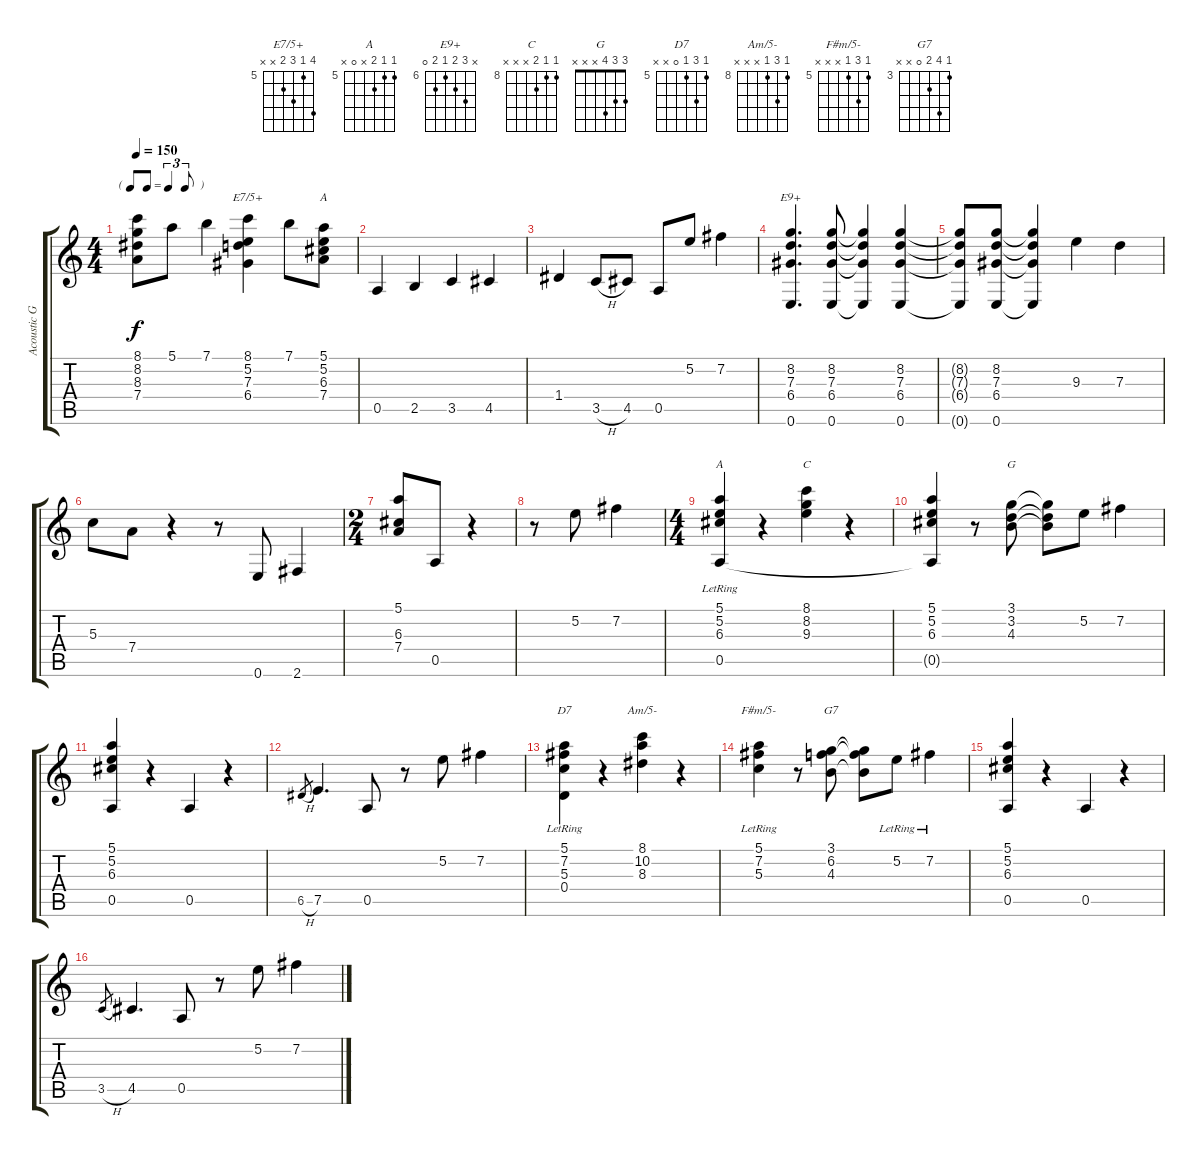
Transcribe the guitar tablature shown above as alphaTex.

\track ("Acoustic Guitar" "Acoustic G") {instrument acousticguitarnylon}
\staff {score tabs}
\tuning (E4 B3 G3 D3 A2 E2) {hide}
\chord ("E7/5+" 8 5 7 6 x x) {firstfret 5}
\chord ("A" 5 5 6 7 0 x) {firstfret 5 barre 5}
\chord ("E9+" x 8 7 6 7 0) {firstfret 6}
\chord ("A" 5 5 6 x 0 x) {firstfret 5}
\chord ("C" 8 8 9 x x x) {firstfret 8}
\chord ("G" 3 3 4 x x x)
\chord ("D7" 5 7 5 0 x x) {firstfret 5}
\chord ("Am/5-" 8 10 8 x x x) {firstfret 8}
\chord ("F#m/5-" 5 7 5 x x x) {firstfret 5}
\chord ("G7" 3 6 4 0 x x) {firstfret 3}
\ts (4 4)
\tf triplet8th
\tempo 150
\clef g2
\ks c
(8.1{t} 8.2{t} 8.3{t} 7.4{t}).8{dy f} 5.1.8 7.1.4 (8.1 5.2 7.3 6.4).4{ch "E7/5+"} 7.1.8 (5.1 5.2 6.3 7.4).8{ch "A"} |
0.5.4 2.5.4 3.5.4 4.5.4 |
1.4.4 3.5{h}.8 4.5.8 0.5.8 5.2.8 7.2.4 |
(8.2 7.3 6.4 0.6).4{d ch "E9+"} (8.2 7.3 6.4 0.6).8 (8.2{t} 7.3{t} 6.4{t} 0.6{t}).4 (8.2 7.3 6.4 0.6).4 |
(8.2{t} 7.3{t} 6.4{t} 0.6{t}).8 (8.2 7.3 6.4 0.6).8 (8.2{t} 7.3{t} 6.4{t} 0.6{t}).4 9.3.4 7.3.4 |
5.3.8 7.4.8 r.4 r.8 0.6.8 2.6.4 |
\ts (2 4)
(5.1 6.3 7.4).8 0.5.8 r.4 |
r.8 5.2.8 7.2.4 |
\ts (4 4)
(5.1 5.2 6.3 0.5{lr}).4{ch "A"} r.4 (8.1 8.2 9.3).4{ch "C"} r.4 |
(5.1 5.2 6.3 0.5{t}).4 r.8 (3.1 3.2 4.3).8{ch "G"} (3.1{t} 3.2{t} 4.3{t}).8 5.2.8 7.2.4 |
(5.1 5.2 6.3 0.5).4 r.4 0.5.4 r.4 |
6.5{h}.8{gr} 7.5.4{d} 0.5.8 r.8 5.2.8 7.2.4 |
(5.1 7.2 5.3 0.4{lr}).4{ch "D7"} r.4 (8.1 10.2 8.3).4{ch "Am/5-"} r.4 |
(5.1{lr} 7.2{lr} 5.3{lr}).4{ch "F#m/5-"} r.8 (3.1 6.2 4.3).8{ch "G7"} (3.1{t} 6.2{t} 4.3{t}).8 5.2{lr}.8 7.2{lr}.4 |
(5.1 5.2 6.3 0.5).4 r.4 0.5.4 r.4 |
3.5{h}.8{gr} 4.5.4{d} 0.5.8 r.8 5.2.8 7.2.4
